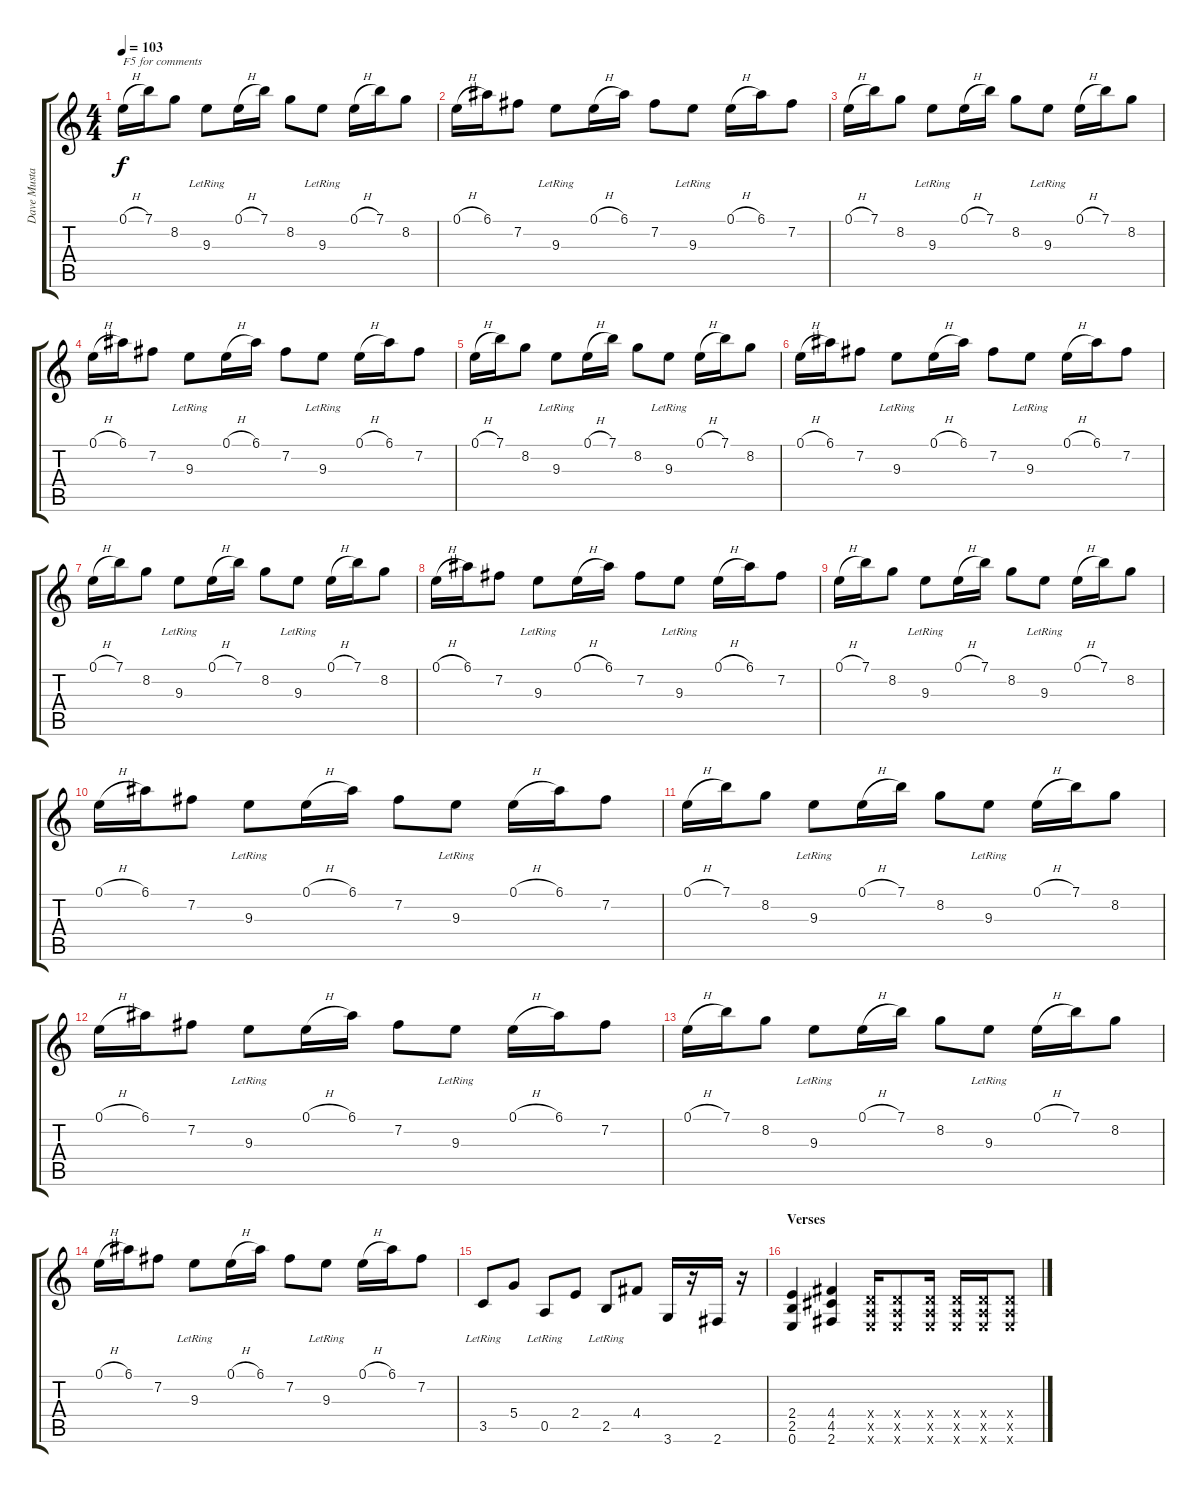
\track ("Dave Mustaine" "Dave Musta") {instrument distortionguitar}
\staff {score tabs}
\tuning (E4 B3 G3 D3 A2 E2) {hide}
\ts (4 4)
\tempo 103
\clef g2
\ks c
0.1{h}.16{txt "F5 for comments" dy f instrument distortionguitar} 7.1.16 8.2.8 9.3{lr}.8 0.1{h}.16 7.1.16 8.2.8 9.3{lr}.8 0.1{h}.16 7.1.16 8.2.8 |
0.1{h}.16 6.1.16 7.2.8 9.3{lr}.8 0.1{h}.16 6.1.16 7.2.8 9.3{lr}.8 0.1{h}.16 6.1.16 7.2.8 |
0.1{h}.16 7.1.16 8.2.8 9.3{lr}.8 0.1{h}.16 7.1.16 8.2.8 9.3{lr}.8 0.1{h}.16 7.1.16 8.2.8 |
0.1{h}.16 6.1.16 7.2.8 9.3{lr}.8 0.1{h}.16 6.1.16 7.2.8 9.3{lr}.8 0.1{h}.16 6.1.16 7.2.8 |
0.1{h}.16 7.1.16 8.2.8 9.3{lr}.8 0.1{h}.16 7.1.16 8.2.8 9.3{lr}.8 0.1{h}.16 7.1.16 8.2.8 |
0.1{h}.16 6.1.16 7.2.8 9.3{lr}.8 0.1{h}.16 6.1.16 7.2.8 9.3{lr}.8 0.1{h}.16 6.1.16 7.2.8 |
0.1{h}.16 7.1.16 8.2.8 9.3{lr}.8 0.1{h}.16 7.1.16 8.2.8 9.3{lr}.8 0.1{h}.16 7.1.16 8.2.8 |
0.1{h}.16 6.1.16 7.2.8 9.3{lr}.8 0.1{h}.16 6.1.16 7.2.8 9.3{lr}.8 0.1{h}.16 6.1.16 7.2.8 |
0.1{h}.16 7.1.16 8.2.8 9.3{lr}.8 0.1{h}.16 7.1.16 8.2.8 9.3{lr}.8 0.1{h}.16 7.1.16 8.2.8 |
0.1{h}.16 6.1.16 7.2.8 9.3{lr}.8 0.1{h}.16 6.1.16 7.2.8 9.3{lr}.8 0.1{h}.16 6.1.16 7.2.8 |
0.1{h}.16 7.1.16 8.2.8 9.3{lr}.8 0.1{h}.16 7.1.16 8.2.8 9.3{lr}.8 0.1{h}.16 7.1.16 8.2.8 |
0.1{h}.16 6.1.16 7.2.8 9.3{lr}.8 0.1{h}.16 6.1.16 7.2.8 9.3{lr}.8 0.1{h}.16 6.1.16 7.2.8 |
0.1{h}.16 7.1.16 8.2.8 9.3{lr}.8 0.1{h}.16 7.1.16 8.2.8 9.3{lr}.8 0.1{h}.16 7.1.16 8.2.8 |
0.1{h}.16 6.1.16 7.2.8 9.3{lr}.8 0.1{h}.16 6.1.16 7.2.8 9.3{lr}.8 0.1{h}.16 6.1.16 7.2.8 |
3.5{lr}.8 5.4.8 0.5{lr}.8 2.4.8 2.5{lr}.8 4.4.8 3.6.16 r.16 2.6.16 r.16 |
\section ("" "Verses")
(2.4 2.5 0.6).4 (4.4 4.5 2.6).4 (0.4{x} 0.5{x} 0.6{x}).16 (0.4{x} 0.5{x} 0.6{x}).8 (0.4{x} 0.5{x} 0.6{x}).16 (0.4{x} 0.5{x} 0.6{x}).16 (0.4{x} 0.5{x} 0.6{x}).16 (0.4{x} 0.5{x} 0.6{x}).8
